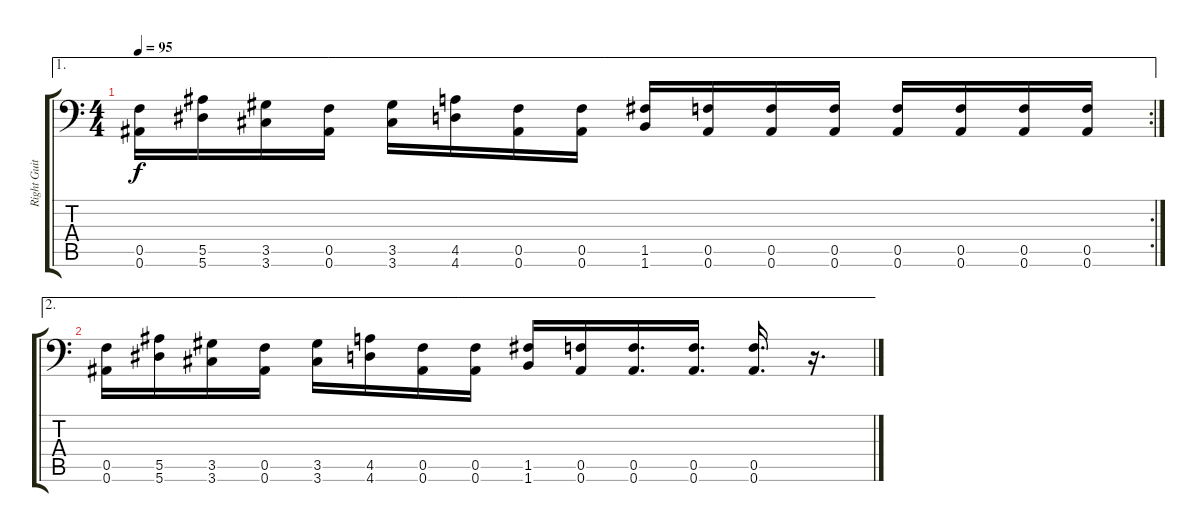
\track ("Right Guitar" "Right Guit") {instrument distortionguitar}
\staff {score tabs}
\tuning (C4 G3 Eb3 Bb2 F2 Bb1) {hide}
\ae 1
\rc 2
\ts (4 4)
\tempo 95
\clef f4
\ks c
(0.5 0.6).16{dy f} (5.5 5.6).16 (3.5 3.6).16 (0.5 0.6).16 (3.5 3.6).16 (4.5 4.6).16 (0.5 0.6).16 (0.5 0.6).16 (1.5 1.6).16 (0.5 0.6).16 (0.5 0.6).16 (0.5 0.6).16 (0.5 0.6).16 (0.5 0.6).16 (0.5 0.6).16 (0.5 0.6).16 |
\ae 2
(0.5 0.6).16 (5.5 5.6).16 (3.5 3.6).16 (0.5 0.6).16 (3.5 3.6).16 (4.5 4.6).16 (0.5 0.6).16 (0.5 0.6).16 (1.5 1.6).16 (0.5 0.6).16 (0.5 0.6).16{d} (0.5 0.6).16{d} (0.5 0.6).16{d} r.16{d}
